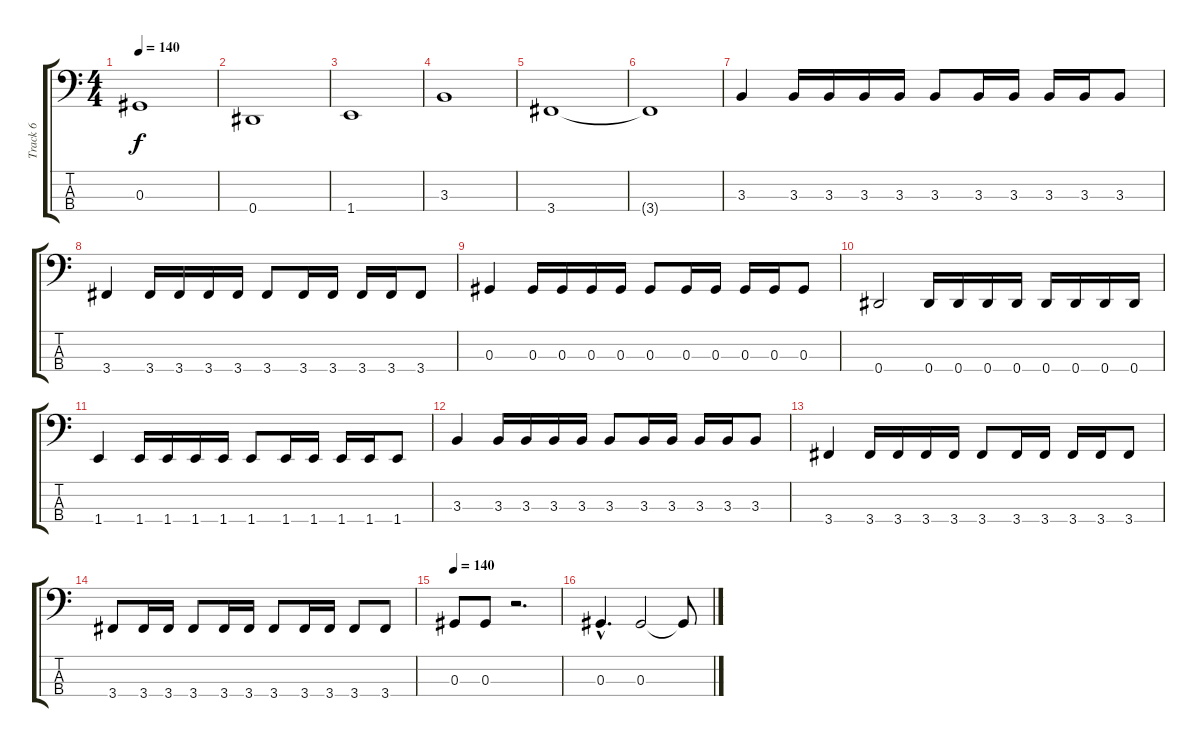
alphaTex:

\track ("Track 6" "Track 6") {instrument electricbassfinger}
\staff {score tabs}
\tuning (Gb2 Db2 Ab1 Eb1) {hide}
\ts (4 4)
\tempo 140
\clef f4
\ks aminor
0.3.1{dy f} |
0.4.1 |
1.4.1 |
3.3.1 |
3.4.1 |
3.4{t}.1 |
3.3.4 3.3.16 3.3.16 3.3.16 3.3.16 3.3.8 3.3.16 3.3.16 3.3.16 3.3.16 3.3.8 |
3.4.4 3.4.16 3.4.16 3.4.16 3.4.16 3.4.8 3.4.16 3.4.16 3.4.16 3.4.16 3.4.8 |
0.3.4 0.3.16 0.3.16 0.3.16 0.3.16 0.3.8 0.3.16 0.3.16 0.3.16 0.3.16 0.3.8 |
0.4.2 0.4.16 0.4.16 0.4.16 0.4.16 0.4.16 0.4.16 0.4.16 0.4.16 |
1.4.4 1.4.16 1.4.16 1.4.16 1.4.16 1.4.8 1.4.16 1.4.16 1.4.16 1.4.16 1.4.8 |
3.3.4 3.3.16 3.3.16 3.3.16 3.3.16 3.3.8 3.3.16 3.3.16 3.3.16 3.3.16 3.3.8 |
3.4.4 3.4.16 3.4.16 3.4.16 3.4.16 3.4.8 3.4.16 3.4.16 3.4.16 3.4.16 3.4.8 |
3.4.8 3.4.16 3.4.16 3.4.8 3.4.16 3.4.16 3.4.8 3.4.16 3.4.16 3.4.8 3.4.8 |
\tempo 140
0.3.8 0.3.8 r.2{d} |
0.3{hac}.4{d} 0.3.2 0.3{t}.8
